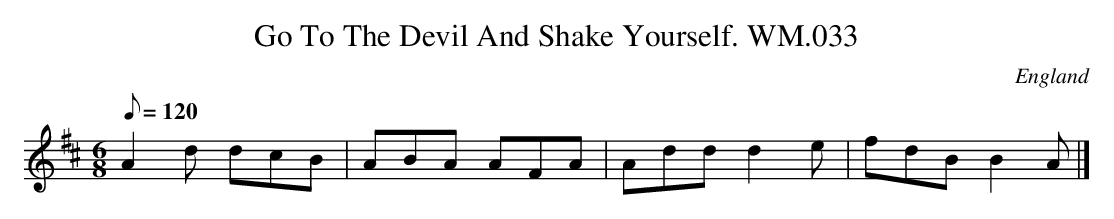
X:1
T:Go To The Devil And Shake Yourself. WM.033
M:6/8
L:1/8
Q:120
O:England
K:D
A2d dcB|ABA AFA|Add d2e|fdBB2A|]
